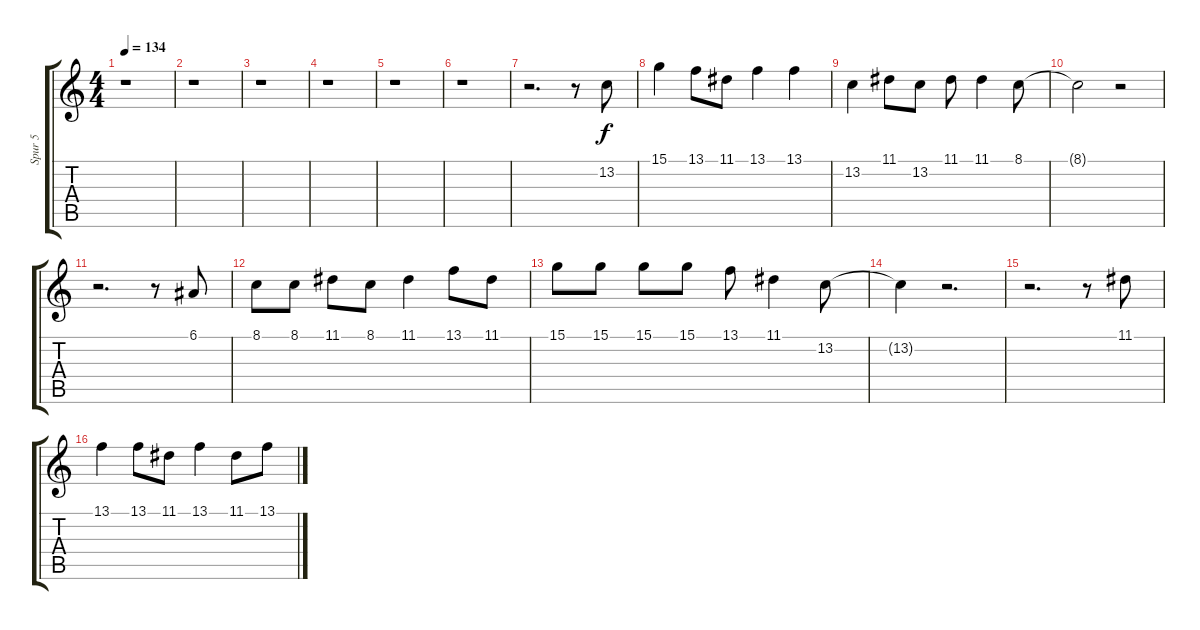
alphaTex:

\track ("Spur 5" "Spur 5") {instrument lead6voice}
\staff {score tabs}
\tuning (E4 B3 G3 D3 A2 E2) {hide}
\ts (4 4)
\tempo 134
\clef g2
\ks c
r.1{dy f instrument lead6voice} |
r.1 |
r.1 |
r.1 |
r.1 |
r.1 |
r.2{d} r.8 13.2.8 |
15.1.4 13.1.8 11.1.8 13.1.4 13.1.4 |
13.2.4 11.1.8 13.2.8 11.1.8 11.1.4 8.1.8 |
8.1{t}.2 r.2 |
r.2{d} r.8 6.1.8 |
8.1.8 8.1.8 11.1.8 8.1.8 11.1.4 13.1.8 11.1.8 |
15.1.8 15.1.8 15.1.8 15.1.8 13.1.8 11.1.4 13.2.8 |
13.2{t}.4 r.2{d} |
r.2{d} r.8 11.1.8 |
13.1.4 13.1.8 11.1.8 13.1.4 11.1.8 13.1.8
